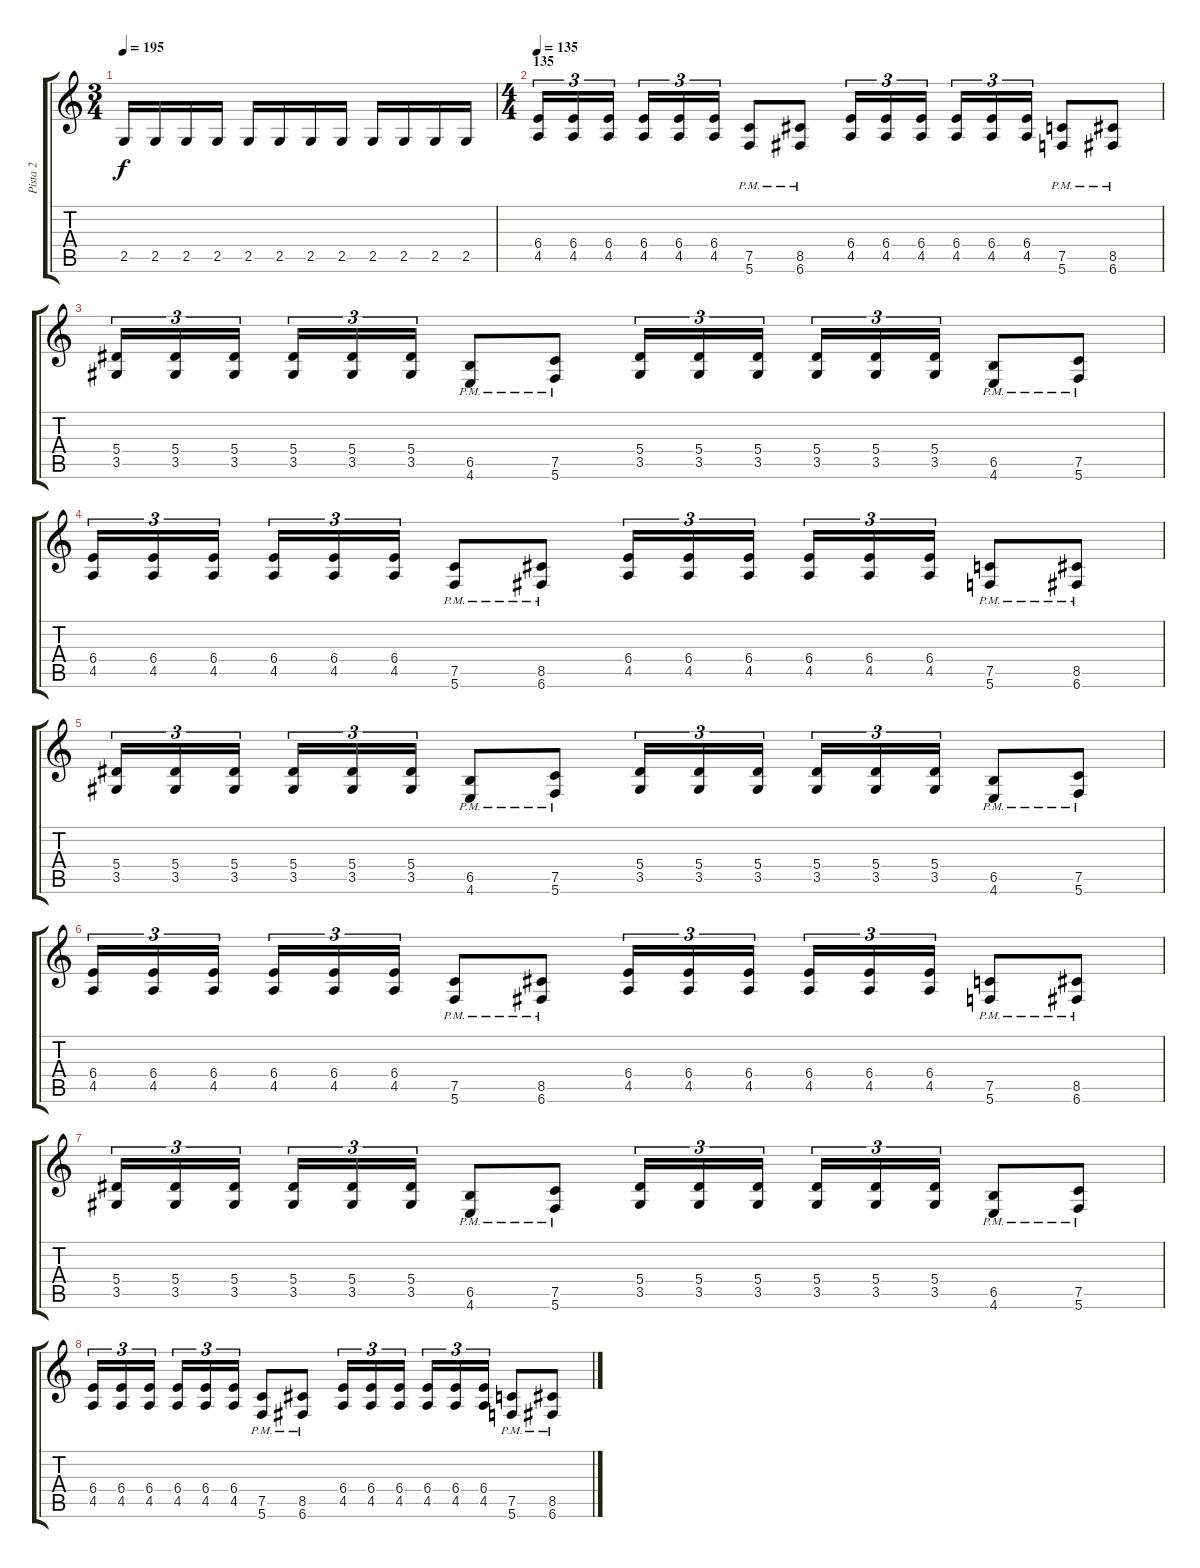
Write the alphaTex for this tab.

\track ("Pista 2" "Pista 2") {instrument distortionguitar}
\staff {score tabs}
\tuning (C4 G3 Eb3 Bb2 F2 C2) {hide}
\ts (3 4)
\tempo 195
\clef g2
\ks c
2.5.16{dy f} 2.5.16 2.5.16 2.5.16 2.5.16 2.5.16 2.5.16 2.5.16 2.5.16 2.5.16 2.5.16 2.5.16 |
\ts (4 4)
\section ("" "135")
\tempo 135
(6.4 4.5).16{tu (3 2)} (6.4 4.5).16{tu (3 2)} (6.4 4.5).16{tu (3 2)} (6.4 4.5).16{tu (3 2)} (6.4 4.5).16{tu (3 2)} (6.4 4.5).16{tu (3 2)} (7.5{pm} 5.6{pm}).8 (8.5{pm} 6.6{pm}).8 (6.4 4.5).16{tu (3 2)} (6.4 4.5).16{tu (3 2)} (6.4 4.5).16{tu (3 2)} (6.4 4.5).16{tu (3 2)} (6.4 4.5).16{tu (3 2)} (6.4 4.5).16{tu (3 2)} (7.5{pm} 5.6{pm}).8 (8.5{pm} 6.6{pm}).8 |
(5.4 3.5).16{tu (3 2)} (5.4 3.5).16{tu (3 2)} (5.4 3.5).16{tu (3 2)} (5.4 3.5).16{tu (3 2)} (5.4 3.5).16{tu (3 2)} (5.4 3.5).16{tu (3 2)} (6.5{pm} 4.6{pm}).8 (7.5{pm} 5.6{pm}).8 (5.4 3.5).16{tu (3 2)} (5.4 3.5).16{tu (3 2)} (5.4 3.5).16{tu (3 2)} (5.4 3.5).16{tu (3 2)} (5.4 3.5).16{tu (3 2)} (5.4 3.5).16{tu (3 2)} (6.5{pm} 4.6{pm}).8 (7.5{pm} 5.6{pm}).8 |
(6.4 4.5).16{tu (3 2)} (6.4 4.5).16{tu (3 2)} (6.4 4.5).16{tu (3 2)} (6.4 4.5).16{tu (3 2)} (6.4 4.5).16{tu (3 2)} (6.4 4.5).16{tu (3 2)} (7.5{pm} 5.6{pm}).8 (8.5{pm} 6.6{pm}).8 (6.4 4.5).16{tu (3 2)} (6.4 4.5).16{tu (3 2)} (6.4 4.5).16{tu (3 2)} (6.4 4.5).16{tu (3 2)} (6.4 4.5).16{tu (3 2)} (6.4 4.5).16{tu (3 2)} (7.5{pm} 5.6{pm}).8 (8.5{pm} 6.6{pm}).8 |
(5.4 3.5).16{tu (3 2)} (5.4 3.5).16{tu (3 2)} (5.4 3.5).16{tu (3 2)} (5.4 3.5).16{tu (3 2)} (5.4 3.5).16{tu (3 2)} (5.4 3.5).16{tu (3 2)} (6.5{pm} 4.6{pm}).8 (7.5{pm} 5.6{pm}).8 (5.4 3.5).16{tu (3 2)} (5.4 3.5).16{tu (3 2)} (5.4 3.5).16{tu (3 2)} (5.4 3.5).16{tu (3 2)} (5.4 3.5).16{tu (3 2)} (5.4 3.5).16{tu (3 2)} (6.5{pm} 4.6{pm}).8 (7.5{pm} 5.6{pm}).8 |
(6.4 4.5).16{tu (3 2)} (6.4 4.5).16{tu (3 2)} (6.4 4.5).16{tu (3 2)} (6.4 4.5).16{tu (3 2)} (6.4 4.5).16{tu (3 2)} (6.4 4.5).16{tu (3 2)} (7.5{pm} 5.6{pm}).8 (8.5{pm} 6.6{pm}).8 (6.4 4.5).16{tu (3 2)} (6.4 4.5).16{tu (3 2)} (6.4 4.5).16{tu (3 2)} (6.4 4.5).16{tu (3 2)} (6.4 4.5).16{tu (3 2)} (6.4 4.5).16{tu (3 2)} (7.5{pm} 5.6{pm}).8 (8.5{pm} 6.6{pm}).8 |
(5.4 3.5).16{tu (3 2)} (5.4 3.5).16{tu (3 2)} (5.4 3.5).16{tu (3 2)} (5.4 3.5).16{tu (3 2)} (5.4 3.5).16{tu (3 2)} (5.4 3.5).16{tu (3 2)} (6.5{pm} 4.6{pm}).8 (7.5{pm} 5.6{pm}).8 (5.4 3.5).16{tu (3 2)} (5.4 3.5).16{tu (3 2)} (5.4 3.5).16{tu (3 2)} (5.4 3.5).16{tu (3 2)} (5.4 3.5).16{tu (3 2)} (5.4 3.5).16{tu (3 2)} (6.5{pm} 4.6{pm}).8 (7.5{pm} 5.6{pm}).8 |
(6.4 4.5).16{tu (3 2)} (6.4 4.5).16{tu (3 2)} (6.4 4.5).16{tu (3 2)} (6.4 4.5).16{tu (3 2)} (6.4 4.5).16{tu (3 2)} (6.4 4.5).16{tu (3 2)} (7.5{pm} 5.6{pm}).8 (8.5{pm} 6.6{pm}).8 (6.4 4.5).16{tu (3 2)} (6.4 4.5).16{tu (3 2)} (6.4 4.5).16{tu (3 2)} (6.4 4.5).16{tu (3 2)} (6.4 4.5).16{tu (3 2)} (6.4 4.5).16{tu (3 2)} (7.5{pm} 5.6{pm}).8 (8.5{pm} 6.6{pm}).8
